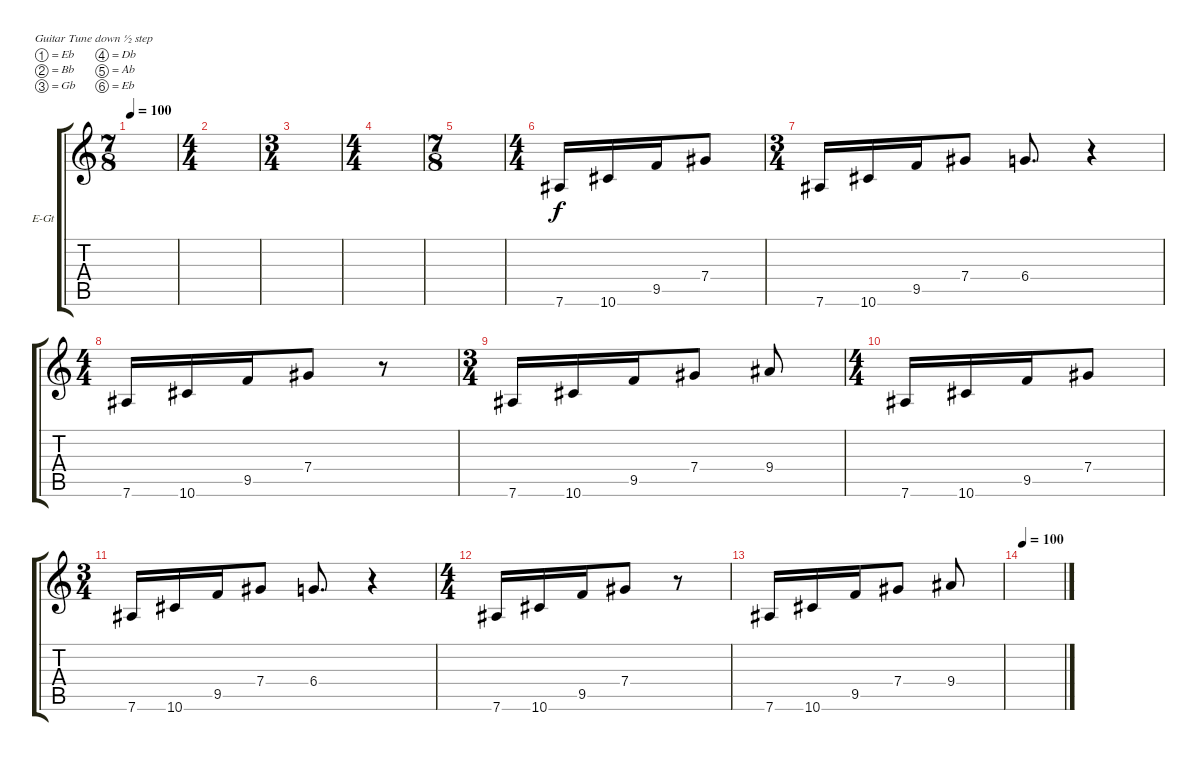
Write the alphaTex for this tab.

\defaultSystemsLayout 4
\bracketExtendMode groupsimilarinstruments
\firstSystemTrackNameOrientation horizontal
\otherSystemsTrackNameOrientation horizontal
\track ("Electric Guitar" "E-Gt") {instrument electricguitarclean}
\staff {score tabs}
\tuning (Eb4 Bb3 Gb3 Db3 Ab2 Eb2)
\ts (7 8)
\tempo 100
\clef g2
\ks c
|
\ts (4 4)
|
\ts (3 4)
|
\ts (4 4)
|
\ts (7 8)
|
\ts (4 4)
7.6.16 10.6.16 9.5.16 7.4.8 |
\ts (3 4)
7.6.16 10.6.16 9.5.16 7.4.8 6.4.8{d} r.4 |
\ts (4 4)
7.6.16 10.6.16 9.5.16 7.4.8 r.8 |
\ts (3 4)
7.6.16 10.6.16 9.5.16 7.4.8 9.4.8 |
\ts (4 4)
7.6.16 10.6.16 9.5.16 7.4.8 |
\ts (3 4)
7.6.16 10.6.16 9.5.16 7.4.8 6.4.8{d} r.4 |
\ts (4 4)
7.6.16 10.6.16 9.5.16 7.4.8 r.8 |
7.6.16 10.6.16 9.5.16 7.4.8 9.4.8 |
\tempo 100
